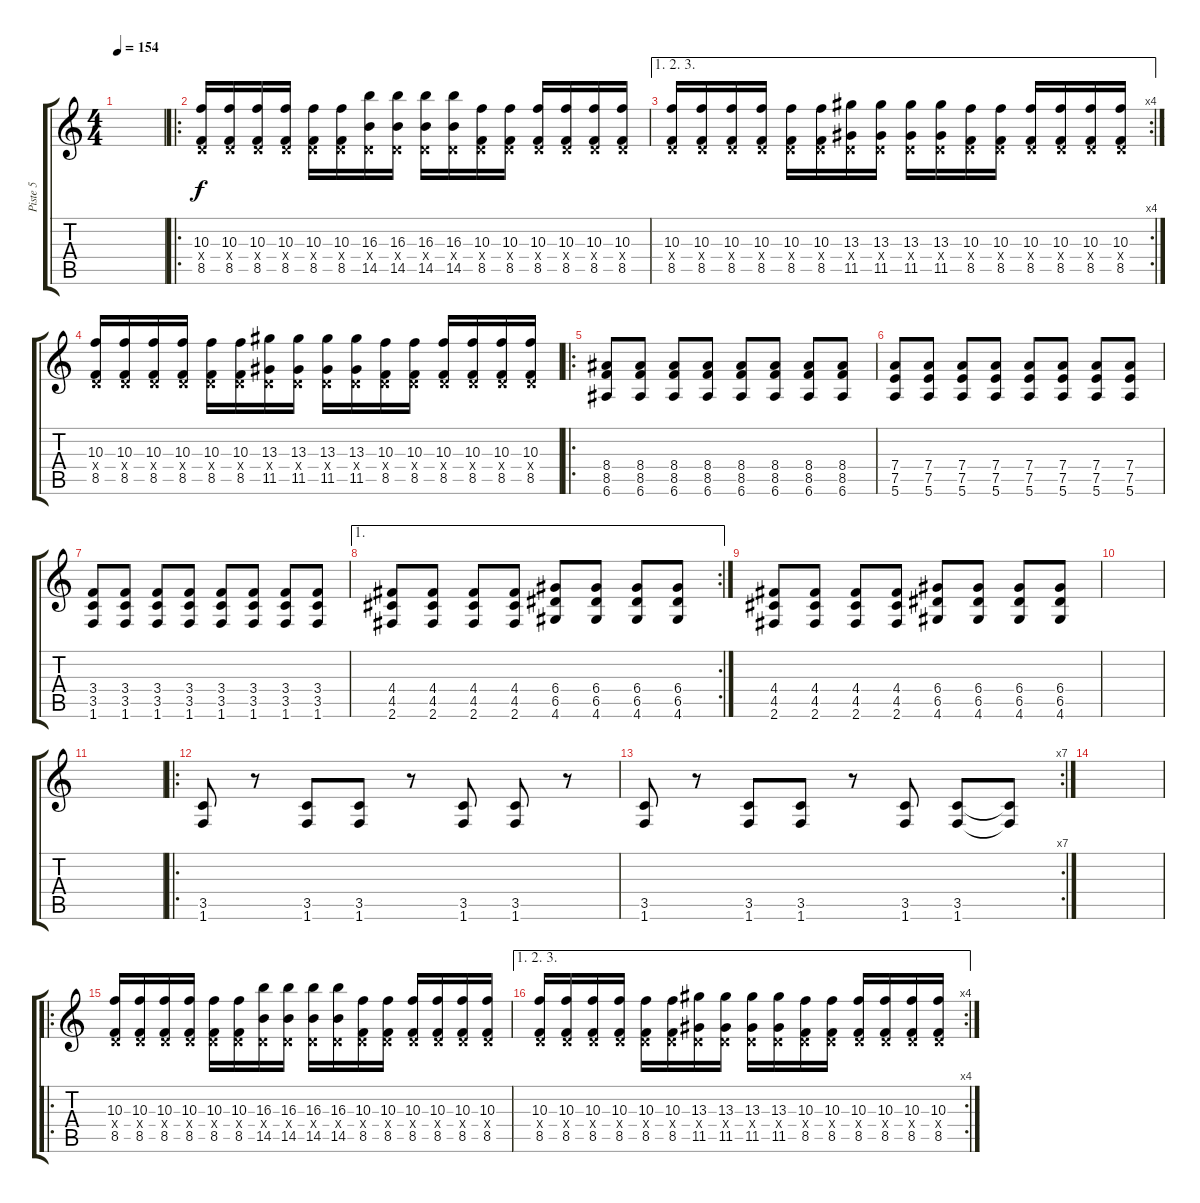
\track ("Piste 5" "Piste 5") {instrument distortionguitar}
\staff {score tabs}
\tuning (E4 B3 G3 D3 A2 E2) {hide}
\ts (4 4)
\tempo 154
\clef g2
\ks c
|
\ro
(10.3 0.4{x} 8.5).16 (10.3 0.4{x} 8.5).16 (10.3 0.4{x} 8.5).16 (10.3 0.4{x} 8.5).16 (10.3 0.4{x} 8.5).16 (10.3 0.4{x} 8.5).16 (16.3 0.4{x} 14.5).16 (16.3 0.4{x} 14.5).16 (16.3 0.4{x} 14.5).16 (16.3 0.4{x} 14.5).16 (10.3 0.4{x} 8.5).16 (10.3 0.4{x} 8.5).16 (10.3 0.4{x} 8.5).16 (10.3 0.4{x} 8.5).16 (10.3 0.4{x} 8.5).16 (10.3 0.4{x} 8.5).16 |
\ae (1 2 3)
\rc 4
(10.3 0.4{x} 8.5).16 (10.3 0.4{x} 8.5).16 (10.3 0.4{x} 8.5).16 (10.3 0.4{x} 8.5).16 (10.3 0.4{x} 8.5).16 (10.3 0.4{x} 8.5).16 (13.3 0.4{x} 11.5).16 (13.3 0.4{x} 11.5).16 (13.3 0.4{x} 11.5).16 (13.3 0.4{x} 11.5).16 (10.3 0.4{x} 8.5).16 (10.3 0.4{x} 8.5).16 (10.3 0.4{x} 8.5).16 (10.3 0.4{x} 8.5).16 (10.3 0.4{x} 8.5).16 (10.3 0.4{x} 8.5).16 |
(10.3 0.4{x} 8.5).16 (10.3 0.4{x} 8.5).16 (10.3 0.4{x} 8.5).16 (10.3 0.4{x} 8.5).16 (10.3 0.4{x} 8.5).16 (10.3 0.4{x} 8.5).16 (13.3 0.4{x} 11.5).16 (13.3 0.4{x} 11.5).16 (13.3 0.4{x} 11.5).16 (13.3 0.4{x} 11.5).16 (10.3 0.4{x} 8.5).16 (10.3 0.4{x} 8.5).16 (10.3 0.4{x} 8.5).16 (10.3 0.4{x} 8.5).16 (10.3 0.4{x} 8.5).16 (10.3 0.4{x} 8.5).16 |
\ro
(8.4 8.5 6.6).8 (8.4 8.5 6.6).8 (8.4 8.5 6.6).8 (8.4 8.5 6.6).8 (8.4 8.5 6.6).8 (8.4 8.5 6.6).8 (8.4 8.5 6.6).8 (8.4 8.5 6.6).8 |
(7.4 7.5 5.6).8 (7.4 7.5 5.6).8 (7.4 7.5 5.6).8 (7.4 7.5 5.6).8 (7.4 7.5 5.6).8 (7.4 7.5 5.6).8 (7.4 7.5 5.6).8 (7.4 7.5 5.6).8 |
(3.4 3.5 1.6).8 (3.4 3.5 1.6).8 (3.4 3.5 1.6).8 (3.4 3.5 1.6).8 (3.4 3.5 1.6).8 (3.4 3.5 1.6).8 (3.4 3.5 1.6).8 (3.4 3.5 1.6).8 |
\ae 1
\rc 2
(4.4 4.5 2.6).8 (4.4 4.5 2.6).8 (4.4 4.5 2.6).8 (4.4 4.5 2.6).8 (6.4 6.5 4.6).8 (6.4 6.5 4.6).8 (6.4 6.5 4.6).8 (6.4 6.5 4.6).8 |
(4.4 4.5 2.6).8 (4.4 4.5 2.6).8 (4.4 4.5 2.6).8 (4.4 4.5 2.6).8 (6.4 6.5 4.6).8 (6.4 6.5 4.6).8 (6.4 6.5 4.6).8 (6.4 6.5 4.6).8 |
|
|
\ro
(3.5 1.6).8 r.8 (3.5 1.6).8 (3.5 1.6).8 r.8 (3.5 1.6).8 (3.5 1.6).8 r.8 |
\rc 7
(3.5 1.6).8 r.8 (3.5 1.6).8 (3.5 1.6).8 r.8 (3.5 1.6).8 (3.5 1.6).8 (3.5{t} 1.6{t}).8 |
|
\ro
(10.3 0.4{x} 8.5).16 (10.3 0.4{x} 8.5).16 (10.3 0.4{x} 8.5).16 (10.3 0.4{x} 8.5).16 (10.3 0.4{x} 8.5).16 (10.3 0.4{x} 8.5).16 (16.3 0.4{x} 14.5).16 (16.3 0.4{x} 14.5).16 (16.3 0.4{x} 14.5).16 (16.3 0.4{x} 14.5).16 (10.3 0.4{x} 8.5).16 (10.3 0.4{x} 8.5).16 (10.3 0.4{x} 8.5).16 (10.3 0.4{x} 8.5).16 (10.3 0.4{x} 8.5).16 (10.3 0.4{x} 8.5).16 |
\ae (1 2 3)
\rc 4
(10.3 0.4{x} 8.5).16 (10.3 0.4{x} 8.5).16 (10.3 0.4{x} 8.5).16 (10.3 0.4{x} 8.5).16 (10.3 0.4{x} 8.5).16 (10.3 0.4{x} 8.5).16 (13.3 0.4{x} 11.5).16 (13.3 0.4{x} 11.5).16 (13.3 0.4{x} 11.5).16 (13.3 0.4{x} 11.5).16 (10.3 0.4{x} 8.5).16 (10.3 0.4{x} 8.5).16 (10.3 0.4{x} 8.5).16 (10.3 0.4{x} 8.5).16 (10.3 0.4{x} 8.5).16 (10.3 0.4{x} 8.5).16
